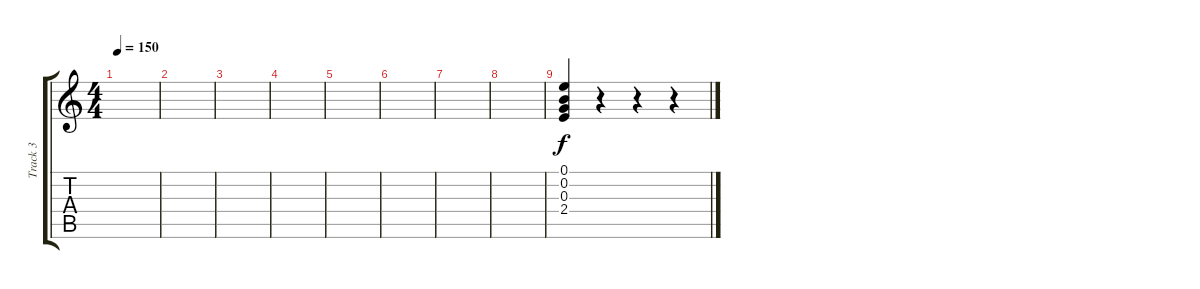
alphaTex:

\track ("Track 3" "Track 3") {instrument pizzicatostrings}
\staff {score tabs}
\tuning (E5 B4 G4 D4 A3 E3) {hide}
\ts (4 4)
\tempo 150
\clef g2
\ks c
|
|
|
|
|
|
|
|
(0.1 0.2 0.3 2.4).4 r.4 r.4 r.4
